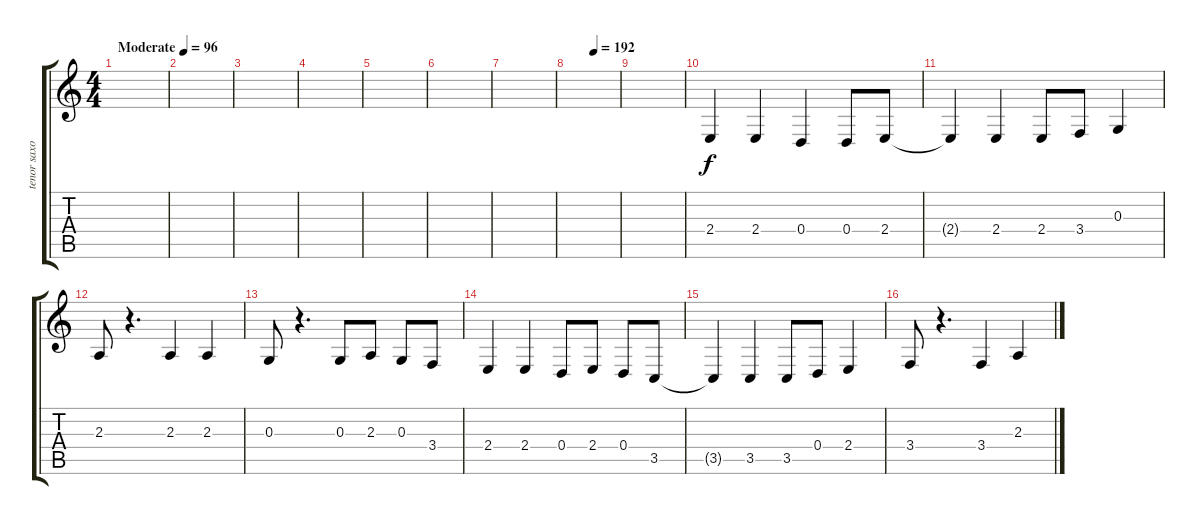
\track ("tenor saxophone" "tenor saxo") {instrument tenorsax}
\staff {score tabs}
\tuning (E4 B3 G3 D3 A2 E2) {hide}
\ts (4 4)
\tempo (96 "Moderate")
\clef g2
\ks c
|
|
|
|
|
|
|
\tempo (192 0.5)
|
|
2.4.4 2.4.4 0.4.4 0.4.8 2.4.8 |
2.4{t}.4 2.4.4 2.4.8 3.4.8 0.3.4 |
2.3.8 r.4{d} 2.3.4 2.3.4 |
0.3.8 r.4{d} 0.3.8 2.3.8 0.3.8 3.4.8 |
2.4.4 2.4.4 0.4.8 2.4.8 0.4.8 3.5.8 |
3.5{t}.4 3.5.4 3.5.8 0.4.8 2.4.4 |
3.4.8 r.4{d} 3.4.4 2.3.4
